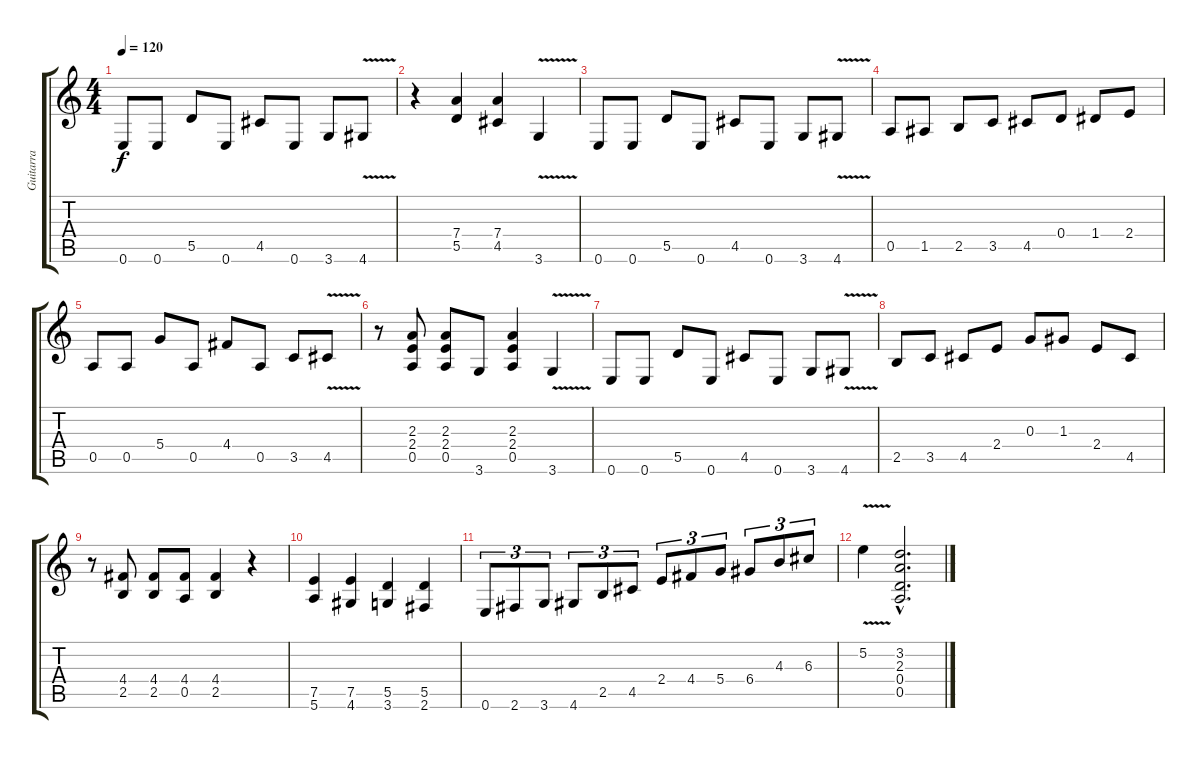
\track ("Guitarra" "Guitarra") {instrument distortionguitar}
\staff {score tabs}
\tuning (E4 B3 G3 D3 A2 E2) {hide}
\ts (4 4)
\tempo 120
\clef g2
\ks c
0.6.8{dy f instrument distortionguitar} 0.6.8 5.5.8 0.6.8 4.5.8 0.6.8 3.6.8 4.6{v}.8 |
r.4 (7.4 5.5).4 (7.4 4.5).4 3.6{v}.4 |
0.6.8 0.6.8 5.5.8 0.6.8 4.5.8 0.6.8 3.6.8 4.6{v}.8 |
0.5.8 1.5.8 2.5.8 3.5.8 4.5.8 0.4.8 1.4.8 2.4.8 |
0.5.8 0.5.8 5.4.8 0.5.8 4.4.8 0.5.8 3.5.8 4.5{v}.8 |
r.8 (2.3 2.4 0.5).8 (2.3 2.4 0.5).8 3.6.8 (2.3 2.4 0.5).4 3.6{v}.4 |
0.6.8 0.6.8 5.5.8 0.6.8 4.5.8 0.6.8 3.6.8 4.6{v}.8 |
2.5.8 3.5.8 4.5.8 2.4.8 0.3.8 1.3.8 2.4.8 4.5.8 |
r.8 (4.4 2.5).8 (4.4 2.5).8 (4.4 0.5).8 (4.4 2.5).4 r.4 |
(7.5 5.6).4 (7.5 4.6).4 (5.5 3.6).4 (5.5 2.6).4 |
0.6.8{tu (3 2)} 2.6.8{tu (3 2)} 3.6.8{tu (3 2)} 4.6.8{tu (3 2)} 2.5.8{tu (3 2)} 4.5.8{tu (3 2)} 2.4.8{tu (3 2)} 4.4.8{tu (3 2)} 5.4.8{tu (3 2)} 6.4.8{tu (3 2)} 4.3.8{tu (3 2)} 6.3.8{tu (3 2)} |
5.2{v}.4 (3.2{hac} 2.3{hac} 0.4{hac} 0.5{hac}).2{d}
